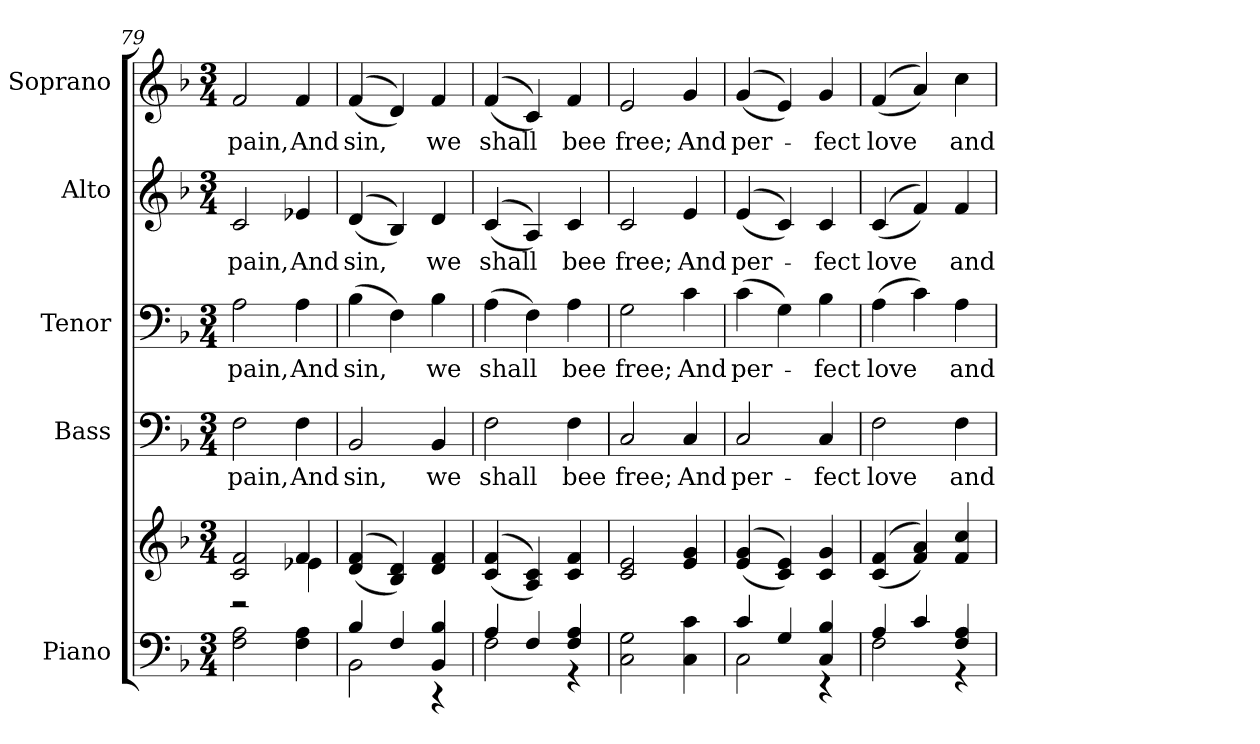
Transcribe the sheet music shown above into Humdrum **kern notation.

**kern	**kern	**kern	**text	**kern	**text	**kern	**text	**kern	**text
*part5	*part5	*part4	*part4	*part3	*part3	*part2	*part2	*part1	*part1
*staff6	*staff5	*staff4	*staff4	*staff3	*staff3	*staff2	*staff2	*staff1	*staff1
*I"Piano	*	*I"Bass	*	*I"Tenor	*	*I"Alto	*	*I"Soprano	*
*I'Pno.	*	*I'B.	*	*I'T.	*	*I'A.	*	*I'S.	*
!!LO:PB:g=z
*clefF4	*clefG2	*clefF4	*	*clefF4	*	*clefG2	*	*clefG2	*
*k[b-]	*k[b-]	*k[b-]	*	*k[b-]	*	*k[b-]	*	*k[b-]	*
*F:	*F:	*F:	*	*F:	*	*F:	*	*F:	*
*M3/4	*M3/4	*M3/4	*	*M3/4	*	*M3/4	*	*M3/4	*
=79	=79	=79	=79	=79	=79	=79	=79	=79	=79
*	*^	*	*	*	*	*	*	*	*
!	!	!	!	!LO:LY:b:color=#000000	!	!	!	!	!	!
!	!	!	!	!	!	!LO:LY:b:color=#000000	!	!	!	!
!	!	!	!	!	!	!	!	!LO:LY:b:color=#000000	!	!
!	!	!	!	!	!	!	!	!	!	!LO:LY:b:color=#000000
2Fi\ 2Ai	2ci/ 2fi	2r	2Fi\	pain,	2Ai\	pain,	2ci/	pain,	2fi/	pain,
!	!	!	!	!LO:LY:b:color=#000000	!	!	!	!	!	!
!	!	!	!	!	!	!LO:LY:b:color=#000000	!	!	!	!
!	!	!	!	!	!	!	!	!LO:LY:b:color=#000000	!	!
!	!	!	!	!	!	!	!	!	!	!LO:LY:b:color=#000000
4Fi\ 4Ai	4fi/	4e-Xi\	4Fi\	And	4Ai\	And	4e-Xi/	And	4fi/	And
*	*v	*v	*	*	*	*	*	*	*	*
=80	=80	=80	=80	=80	=80	=80	=80	=80	=80
*^	*	*	*	*	*	*	*	*	*
*	*	*^	*	*	*	*	*	*	*	*
!	!	!	!	!	!LO:LY:b:color=#000000	!	!	!	!	!	!
*	*	*v	*v	*	*	*	*	*	*	*	*
*	*	*^	*	*	*	*	*	*	*	*
!	!	!	!	!	!	!	!LO:LY:b:color=#000000	!	!	!	!
*	*	*v	*v	*	*	*	*	*	*	*	*
*	*	*^	*	*	*	*	*	*	*	*
!	!	!	!	!	!	!	!	!	!LO:LY:b:color=#000000	!	!
*	*	*v	*v	*	*	*	*	*	*	*	*
*	*	*^	*	*	*	*	*	*	*	*
!	!	!	!	!	!	!	!	!	!	!	!LO:LY:b:color=#000000
*	*	*v	*v	*	*	*	*	*	*	*	*
4B-i/	2BB-i\	((4di/ 4fi	2BB-i/	sin,	(4B-i\	sin,	((4di/	sin,	((4fi/	sin,
4Fi/	.	4B-i/ 4di))	.	.	4Fi\)	.	4B-i/))	.	4di/))	.
!	!	!	!	!LO:LY:b:color=#000000	!	!	!	!	!	!
!	!	!	!	!	!	!LO:LY:b:color=#000000	!	!	!	!
!	!	!	!	!	!	!	!	!LO:LY:b:color=#000000	!	!
!	!	!	!	!	!	!	!	!	!	!LO:LY:b:color=#000000
4BB-i/ 4B-i	4r	4di/ 4fi	4BB-i/	we	4B-i\	we	4di/	we	4fi/	we
!!LO:LB:g=z
=81	=81	=81	=81	=81	=81	=81	=81	=81	=81	=81
!	!	!	!	!LO:LY:b:color=#000000	!	!	!	!	!	!
!	!	!	!	!	!	!LO:LY:b:color=#000000	!	!	!	!
!	!	!	!	!	!	!	!	!LO:LY:b:color=#000000	!	!
!	!	!	!	!	!	!	!	!	!	!LO:LY:b:color=#000000
4Ai/	2Fi\	((4ci/ 4fi	2Fi\	shall	(4Ai\	shall	((4ci/	shall	((4fi/	shall
4Fi/	.	4Ai/ 4ci))	.	.	4Fi\)	.	4Ai/))	.	4ci/))	.
!	!	!	!	!LO:LY:b:color=#000000	!	!	!	!	!	!
!	!	!	!	!	!	!LO:LY:b:color=#000000	!	!	!	!
!	!	!	!	!	!	!	!	!LO:LY:b:color=#000000	!	!
!	!	!	!	!	!	!	!	!	!	!LO:LY:b:color=#000000
4Fi/ 4Ai	4r	4ci/ 4fi	4Fi\	bee	4Ai\	bee	4ci/	bee	4fi/	bee
*v	*v	*	*	*	*	*	*	*	*	*
=82	=82	=82	=82	=82	=82	=82	=82	=82	=82
*^	*	*	*	*	*	*	*	*	*
!	!	!	!	!LO:LY:b:color=#000000	!	!	!	!	!	!
*v	*v	*	*	*	*	*	*	*	*	*
*^	*	*	*	*	*	*	*	*	*
!	!	!	!	!	!	!LO:LY:b:color=#000000	!	!	!	!
*v	*v	*	*	*	*	*	*	*	*	*
*^	*	*	*	*	*	*	*	*	*
!	!	!	!	!	!	!	!	!LO:LY:b:color=#000000	!	!
*v	*v	*	*	*	*	*	*	*	*	*
*^	*	*	*	*	*	*	*	*	*
!	!	!	!	!	!	!	!	!	!	!LO:LY:b:color=#000000
*v	*v	*	*	*	*	*	*	*	*	*
2Ci\ 2Gi	2ci/ 2ei	2Ci/	free;	2Gi\	free;	2ci/	free;	2ei/	free;
!	!	!	!LO:LY:b:color=#000000	!	!	!	!	!	!
!	!	!	!	!	!LO:LY:b:color=#000000	!	!	!	!
!	!	!	!	!	!	!	!LO:LY:b:color=#000000	!	!
!	!	!	!	!	!	!	!	!	!LO:LY:b:color=#000000
4Ci\ 4ci	4ei/ 4gi	4Ci/	And	4ci\	And	4ei/	And	4gi/	And
!!LO:PB:g=z
=83	=83	=83	=83	=83	=83	=83	=83	=83	=83
*^	*	*	*	*	*	*	*	*	*
!	!	!	!	!LO:LY:b:color=#000000	!	!	!	!	!	!
!	!	!	!	!	!	!LO:LY:b:color=#000000	!	!	!	!
!	!	!	!	!	!	!	!	!LO:LY:b:color=#000000	!	!
!	!	!	!	!	!	!	!	!	!	!LO:LY:b:color=#000000
4ci/	2Ci\	((4ei/ 4gi	2Ci/	per-	(4ci\	per-	((4ei/	per-	((4gi/	per-
4Gi/	.	4ci/ 4ei))	.	.	4Gi\)	.	4ci/))	.	4ei/))	.
!	!	!	!	!LO:LY:b:color=#000000	!	!	!	!	!	!
!	!	!	!	!	!	!LO:LY:b:color=#000000	!	!	!	!
!	!	!	!	!	!	!	!	!LO:LY:b:color=#000000	!	!
!	!	!	!	!	!	!	!	!	!	!LO:LY:b:color=#000000
4Ci/ 4B-i	4r	4ci/ 4gi	4Ci/	-fect	4B-i\	-fect	4ci/	-fect	4gi/	-fect
=84	=84	=84	=84	=84	=84	=84	=84	=84	=84	=84
!	!	!	!	!LO:LY:b:color=#000000	!	!	!	!	!	!
!	!	!	!	!	!	!LO:LY:b:color=#000000	!	!	!	!
!	!	!	!	!	!	!	!	!LO:LY:b:color=#000000	!	!
!	!	!	!	!	!	!	!	!	!	!LO:LY:b:color=#000000
4Ai/	2Fi\	((4ci/ 4fi	2Fi\	love	(4Ai\	love	((4ci/	love	((4fi/	love
4ci/	.	4fi/ 4ai))	.	.	4ci\)	.	4fi/))	.	4ai/))	.
!	!	!	!	!LO:LY:b:color=#000000	!	!	!	!	!	!
!	!	!	!	!	!	!LO:LY:b:color=#000000	!	!	!	!
!	!	!	!	!	!	!	!	!LO:LY:b:color=#000000	!	!
!	!	!	!	!	!	!	!	!	!	!LO:LY:b:color=#000000
4Fi/ 4Ai	4r	4fi/ 4cci	4Fi\	and	4Ai\	and	4fi/	and	4cci\	and
*v	*v	*	*	*	*	*	*	*	*	*
=	=	=	=	=	=	=	=	=	=
*-	*-	*-	*-	*-	*-	*-	*-	*-	*-
